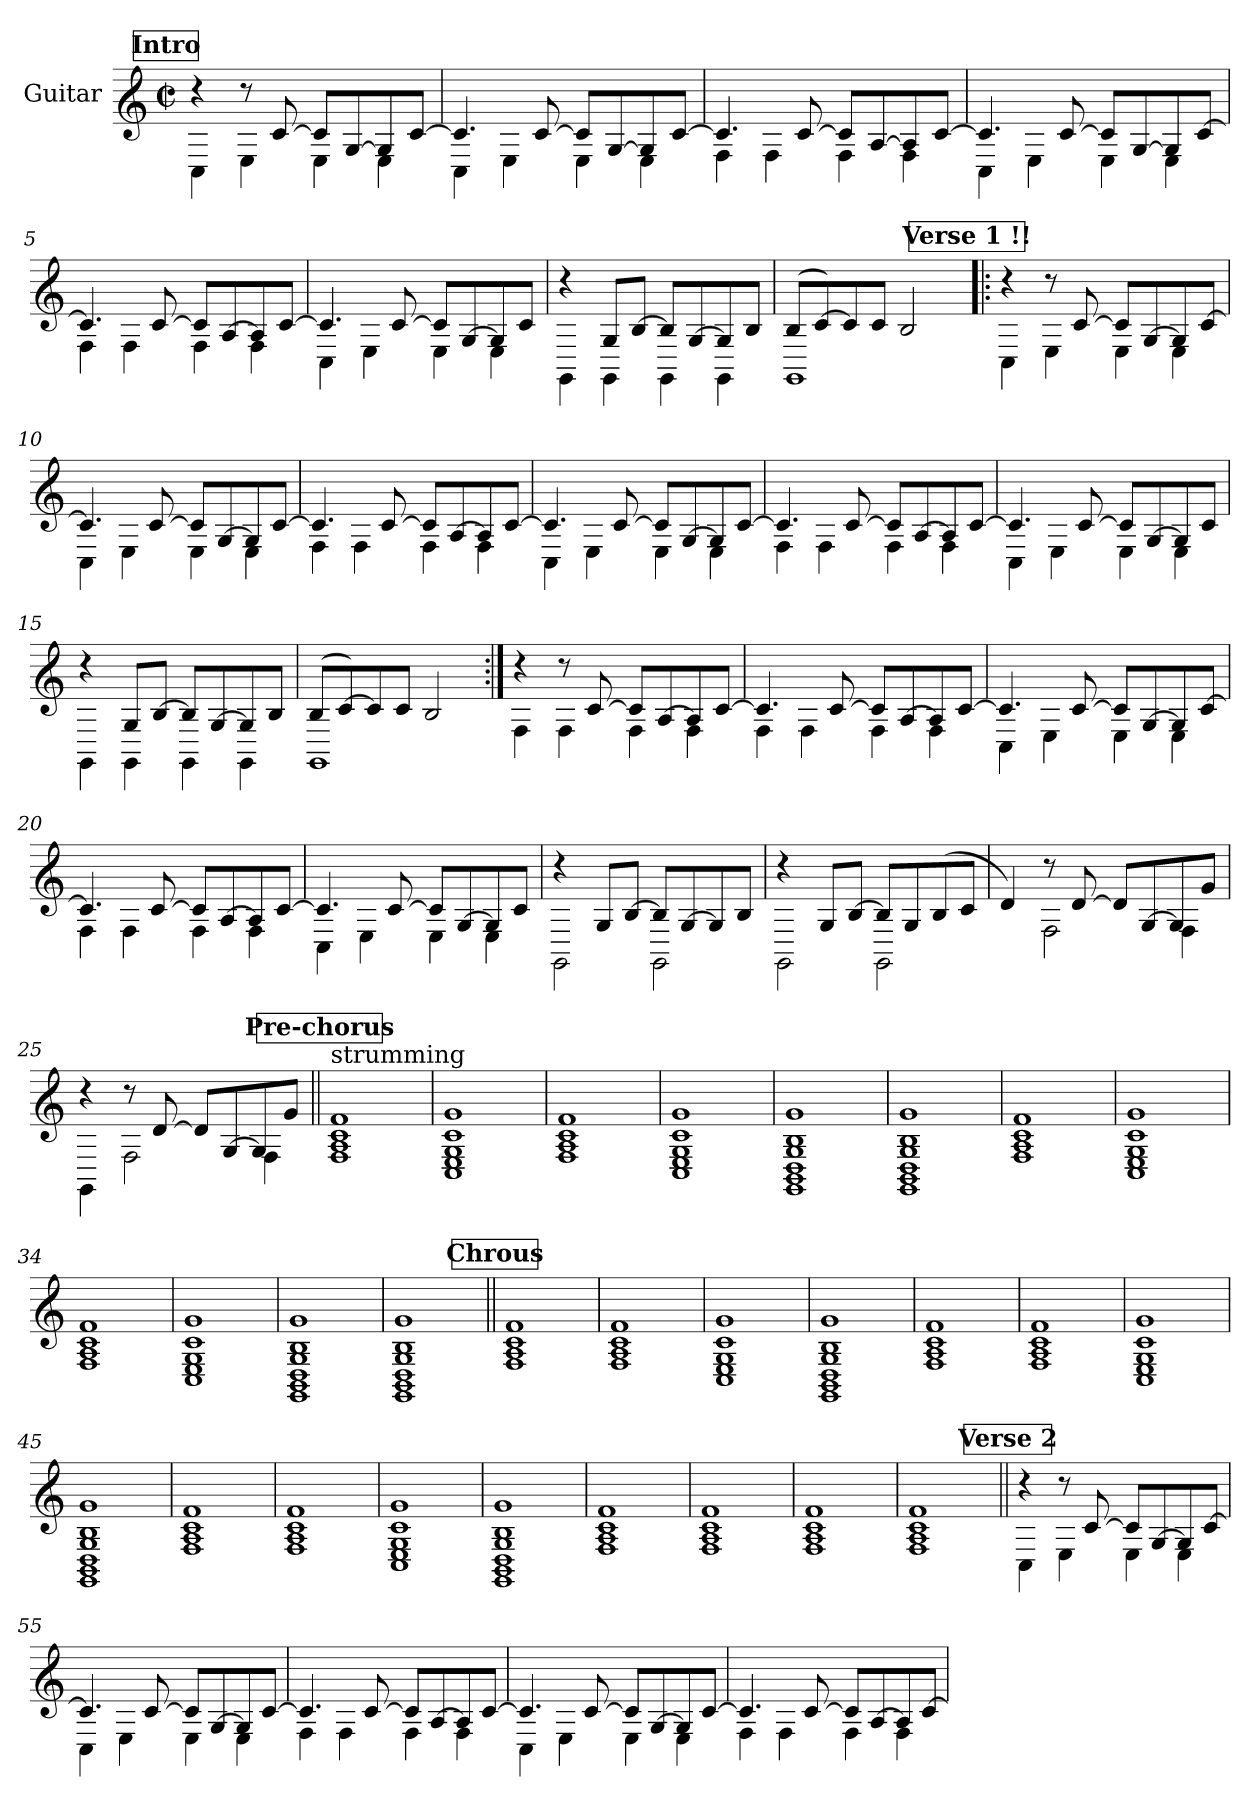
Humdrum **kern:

**kern
*part1
*staff1
*I"Guitar
*I'Guit.
*stria6
*
*k[]
*M2/2
*met(c|)
*MM192
!!LO:REH:place=s1:a:B:fs=14:t=Intro
=1
*^
4r	4C\
8r	4E\
[8c/	.
8c/L]	4E\
[8G/	.
8G/]	4E\
[8c/J	.
=2	=2
4.c/]	4C\
.	4E\
[8c/	.
8c/L]	4E\
[8G/	.
8G/]	4E\
[8c/J	.
=3	=3
4.c/]	4F\
.	4F\
[8c/	.
8c/L]	4F\
[8A/	.
8A/]	4F\
[8c/J	.
=4	=4
4.c/]	4C\
.	4E\
[8c/	.
8c/L]	4E\
[8G/	.
8G/]	4E\
[8c/J	.
=5	=5
4.c/]	4F\
.	4F\
[8c/	.
8c/L]	4F\
[8A/	.
8A/]	4F\
[8c/J	.
!!LO:LB:g=z	!!
=6	=6
4.c/]	4C\
.	4E\
[8c/	.
8c/L]	4E\
[8G/	.
8G/]	4E\
8c/J	.
=7	=7
4r	4GG\
8G/L	4GG\
[8B/J	.
8B/L]	4GG\
[8G/	.
8G/]	4GG\
8B/J	.
=8	=8
(>8B/L	1GG
[8c/)	.
8c/]	.
8c/J	.
2B/	.
!!LO:REH:place=s1:a:B:fs=14:t=Verse 1	!!
=9!|:	=9!|:
4r	4C\
8r	4E\
[8c/	.
8c/L]	4E\
[8G/	.
8G/]	4E\
[8c/J	.
=10	=10
4.c/]	4C\
.	4E\
[8c/	.
8c/L]	4E\
[8G/	.
8G/]	4E\
[8c/J	.
=11	=11
4.c/]	4F\
.	4F\
[8c/	.
8c/L]	4F\
[8A/	.
8A/]	4F\
[8c/J	.
!!LO:LB:g=z	!!
=12	=12
4.c/]	4C\
.	4E\
[8c/	.
8c/L]	4E\
[8G/	.
8G/]	4E\
[8c/J	.
=13	=13
4.c/]	4F\
.	4F\
[8c/	.
8c/L]	4F\
[8A/	.
8A/]	4F\
[8c/J	.
=14	=14
4.c/]	4C\
.	4E\
[8c/	.
8c/L]	4E\
[8G/	.
8G/]	4E\
8c/J	.
=15	=15
4r	4GG\
8G/L	4GG\
[8B/J	.
8B/L]	4GG\
[8G/	.
8G/]	4GG\
8B/J	.
=16	=16
(>8B/L	1GG
[8c/)	.
8c/]	.
8c/J	.
2B/	.
=17:|!	=17:|!
4r	4F\
8r	4F\
[8c/	.
8c/L]	4F\
[8A/	.
8A/]	4F\
[8c/J	.
!!LO:LB:g=z	!!
=18	=18
4.c/]	4F\
.	4F\
[8c/	.
8c/L]	4F\
[8A/	.
8A/]	4F\
[8c/J	.
=19	=19
4.c/]	4C\
.	4E\
[8c/	.
8c/L]	4E\
[8G/	.
8G/]	4E\
[8c/J	.
=20	=20
4.c/]	4F\
.	4F\
[8c/	.
8c/L]	4F\
[8A/	.
8A/]	4F\
[8c/J	.
=21	=21
4.c/]	4C\
.	4E\
[8c/	.
8c/L]	4E\
[8G/	.
8G/]	4E\
8c/J	.
=22	=22
4r	2GG\
8G/L	.
[8B/J	.
8B/L]	2GG\
[8G/	.
8G/]	.
8B/J	.
!!LO:LB:g=z	!!
=23	=23
4r	2GG\
8G/L	.
[8B/J	.
8B/L]	2GG\
8G/	.
(>8B/	.
8c/J	.
=24	=24
4d/)	4ryy
8r	2F\
[8d/	.
8d/L]	.
[8G/	.
8G/]	4F\
8g/J	.
=25	=25
4r	4GG\
8r	2F\
[8d/	.
8d/L]	.
[8G/	.
8G/]	4F\
8g/J	.
*v	*v
!!LO:REH:place=s1:a:B:fs=14:t=Pre-chorus
=26||
!LO:TX:a:t=strumming
1F 1A 1c 1f
=27
1C 1E 1G 1c 1g
=28
1F 1A 1c 1f
=29
1C 1E 1G 1c 1g
=30
1GG 1BB 1D 1G 1B 1g
!!LO:LB:g=z
=31
1GG 1BB 1D 1G 1B 1g
=32
1F 1A 1c 1f
=33
1C 1E 1G 1c 1g
=34
1F 1A 1c 1f
=35
1C 1E 1G 1c 1g
=36
1GG 1BB 1D 1G 1B 1g
=37
1GG 1BB 1D 1G 1B 1g
!!LO:REH:place=s1:a:B:fs=14:t=Chrous
=38||
1F 1A 1c 1f
=39
1F 1A 1c 1f
=40
1C 1E 1G 1c 1g
=41
1GG 1BB 1D 1G 1B 1g
=42
1F 1A 1c 1f
!!LO:PB:g=z
=43
1F 1A 1c 1f
=44
1C 1E 1G 1c 1g
=45
1GG 1BB 1D 1G 1B 1g
=46
1F 1A 1c 1f
=47
1F 1A 1c 1f
=48
1C 1E 1G 1c 1g
=49
1GG 1BB 1D 1G 1B 1g
=50
1F 1A 1c 1f
=51
1F 1A 1c 1f
=52
1F 1A 1c 1f
=53
1F 1A 1c 1f
!!LO:LB:g=z
!!LO:REH:place=s1:a:B:fs=14:t=Verse 2
=54||
*^
4r	4C\
8r	4E\
[8c/	.
8c/L]	4E\
[8G/	.
8G/]	4E\
[8c/J	.
=55	=55
4.c/]	4C\
.	4E\
[8c/	.
8c/L]	4E\
[8G/	.
8G/]	4E\
[8c/J	.
=56	=56
4.c/]	4F\
.	4F\
[8c/	.
8c/L]	4F\
[8A/	.
8A/]	4F\
[8c/J	.
=57	=57
4.c/]	4C\
.	4E\
[8c/	.
8c/L]	4E\
[8G/	.
8G/]	4E\
[8c/J	.
=58	=58
4.c/]	4F\
.	4F\
[8c/	.
8c/L]	4F\
[8A/	.
8A/]	4F\
[8c/J	.
*v	*v
=
*-
